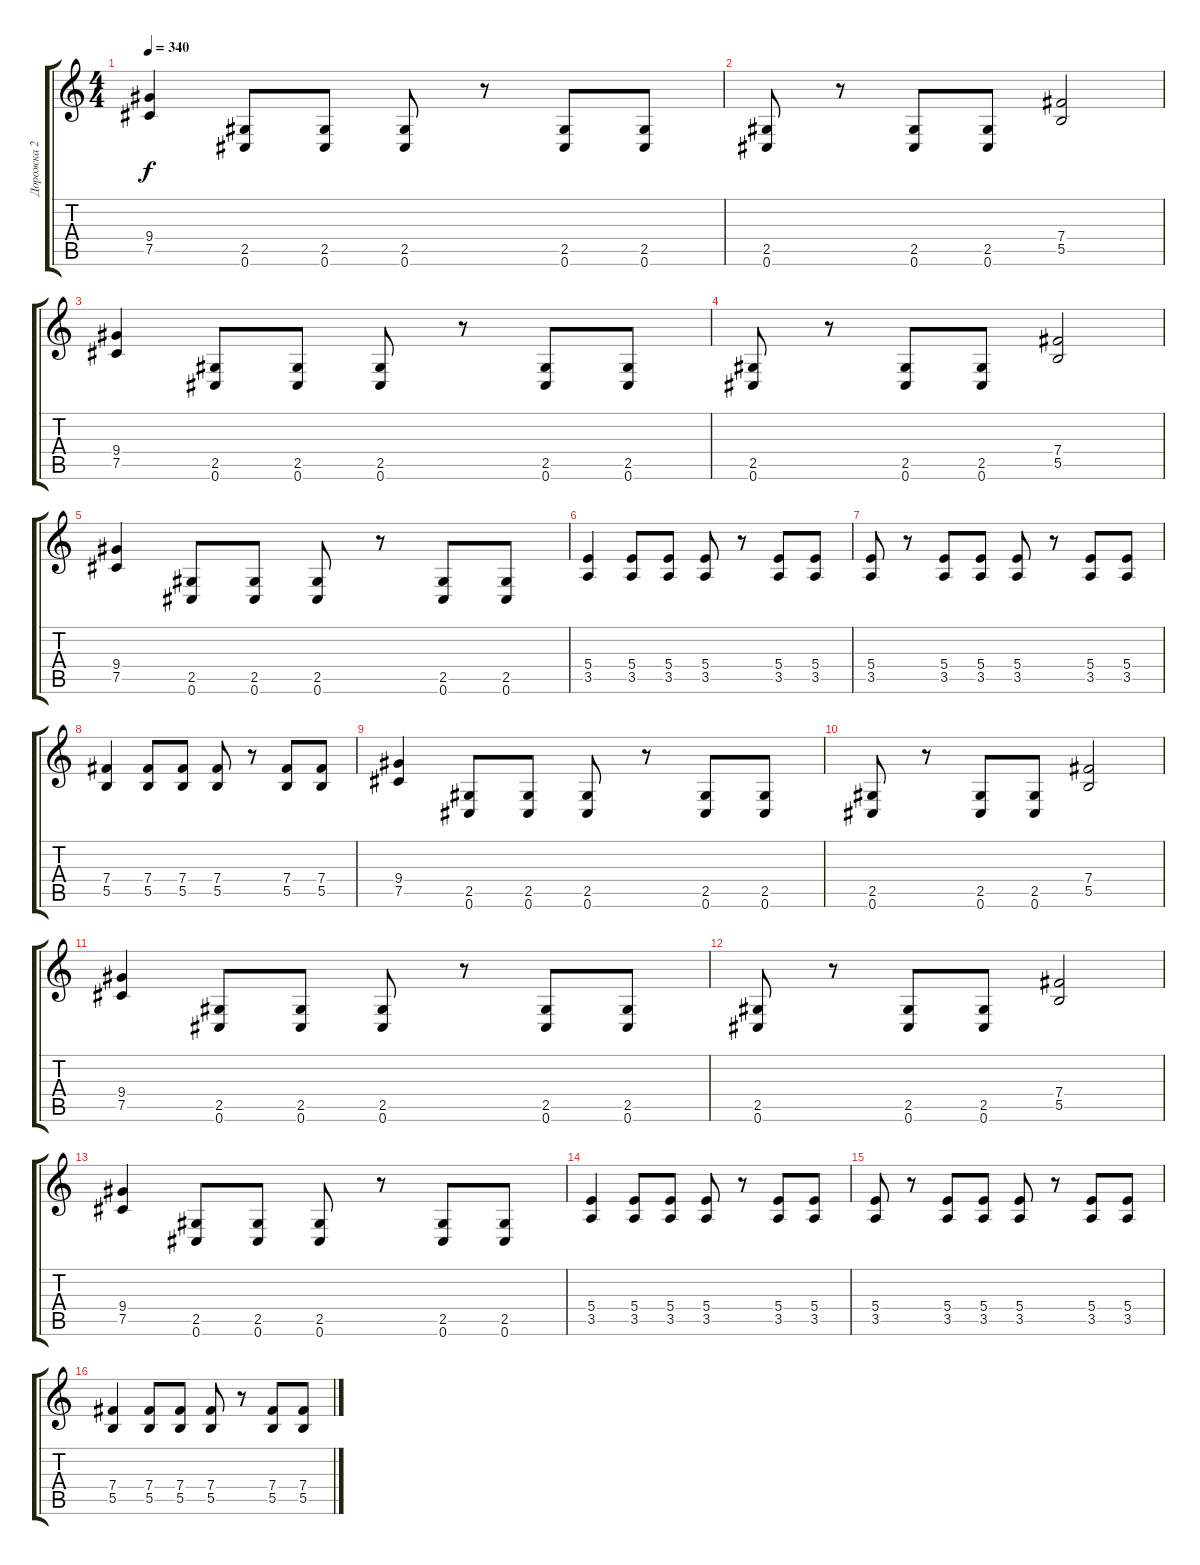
\track ("Дорожка 2" "Дорожка 2") {instrument overdrivenguitar}
\staff {score tabs}
\tuning (Db4 Ab3 E3 B2 Gb2 Db2) {hide}
\ts (4 4)
\tempo 340
\clef g2
\ks c
(9.4 7.5).4{dy f} (2.5 0.6).8 (2.5 0.6).8 (2.5 0.6).8 r.8 (2.5 0.6).8 (2.5 0.6).8 |
(2.5 0.6).8 r.8 (2.5 0.6).8 (2.5 0.6).8 (7.4 5.5).2 |
(9.4 7.5).4 (2.5 0.6).8 (2.5 0.6).8 (2.5 0.6).8 r.8 (2.5 0.6).8 (2.5 0.6).8 |
(2.5 0.6).8 r.8 (2.5 0.6).8 (2.5 0.6).8 (7.4 5.5).2 |
(9.4 7.5).4 (2.5 0.6).8 (2.5 0.6).8 (2.5 0.6).8 r.8 (2.5 0.6).8 (2.5 0.6).8 |
(5.4 3.5).4 (5.4 3.5).8 (5.4 3.5).8 (5.4 3.5).8 r.8 (5.4 3.5).8 (5.4 3.5).8 |
(5.4 3.5).8 r.8 (5.4 3.5).8 (5.4 3.5).8 (5.4 3.5).8 r.8 (5.4 3.5).8 (5.4 3.5).8 |
(7.4 5.5).4 (7.4 5.5).8 (7.4 5.5).8 (7.4 5.5).8 r.8 (7.4 5.5).8 (7.4 5.5).8 |
(9.4 7.5).4 (2.5 0.6).8 (2.5 0.6).8 (2.5 0.6).8 r.8 (2.5 0.6).8 (2.5 0.6).8 |
(2.5 0.6).8 r.8 (2.5 0.6).8 (2.5 0.6).8 (7.4 5.5).2 |
(9.4 7.5).4 (2.5 0.6).8 (2.5 0.6).8 (2.5 0.6).8 r.8 (2.5 0.6).8 (2.5 0.6).8 |
(2.5 0.6).8 r.8 (2.5 0.6).8 (2.5 0.6).8 (7.4 5.5).2 |
(9.4 7.5).4 (2.5 0.6).8 (2.5 0.6).8 (2.5 0.6).8 r.8 (2.5 0.6).8 (2.5 0.6).8 |
(5.4 3.5).4 (5.4 3.5).8 (5.4 3.5).8 (5.4 3.5).8 r.8 (5.4 3.5).8 (5.4 3.5).8 |
(5.4 3.5).8 r.8 (5.4 3.5).8 (5.4 3.5).8 (5.4 3.5).8 r.8 (5.4 3.5).8 (5.4 3.5).8 |
(7.4 5.5).4 (7.4 5.5).8 (7.4 5.5).8 (7.4 5.5).8 r.8 (7.4 5.5).8 (7.4 5.5).8
